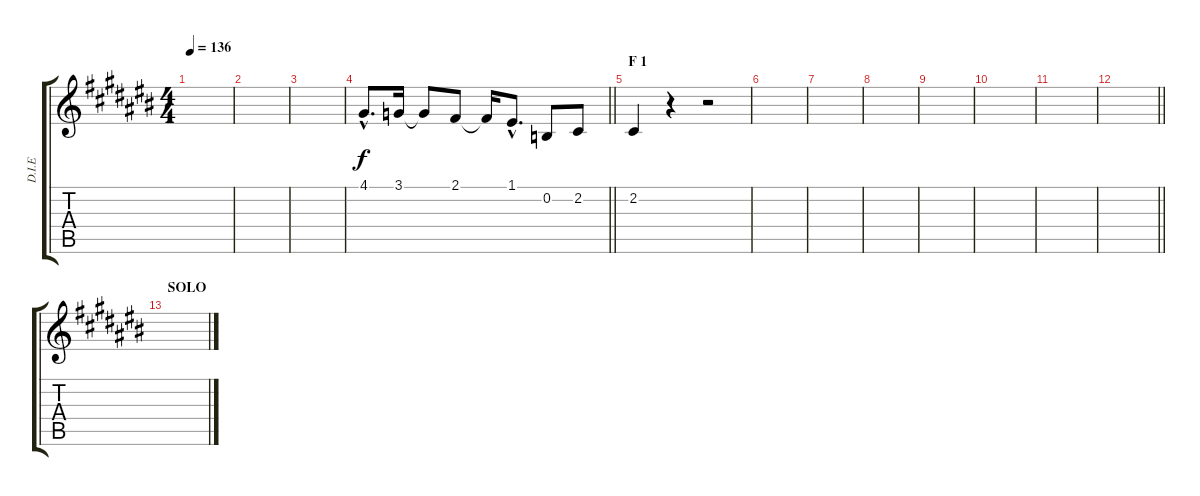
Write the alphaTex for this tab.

\track ("D.I.E" "D.I.E") {instrument brasssection}
\staff {score tabs}
\tuning (E4 B3 G3 D3 A2 E2) {hide}
\ts (4 4)
\tempo 136
\clef g2
\ks c#
|
|
|
\barLineRight lightlight
4.1{hac}.8{d} 3.1.16 3.1{t}.8 2.1.8 2.1{t}.16 1.1{hac}.8{d} 0.2.8 2.2.8 |
\section ("" "F 1")
2.2.4 r.4 r.2 |
|
|
|
|
|
|
\barLineRight lightlight
|
\section ("" "SOLO")
